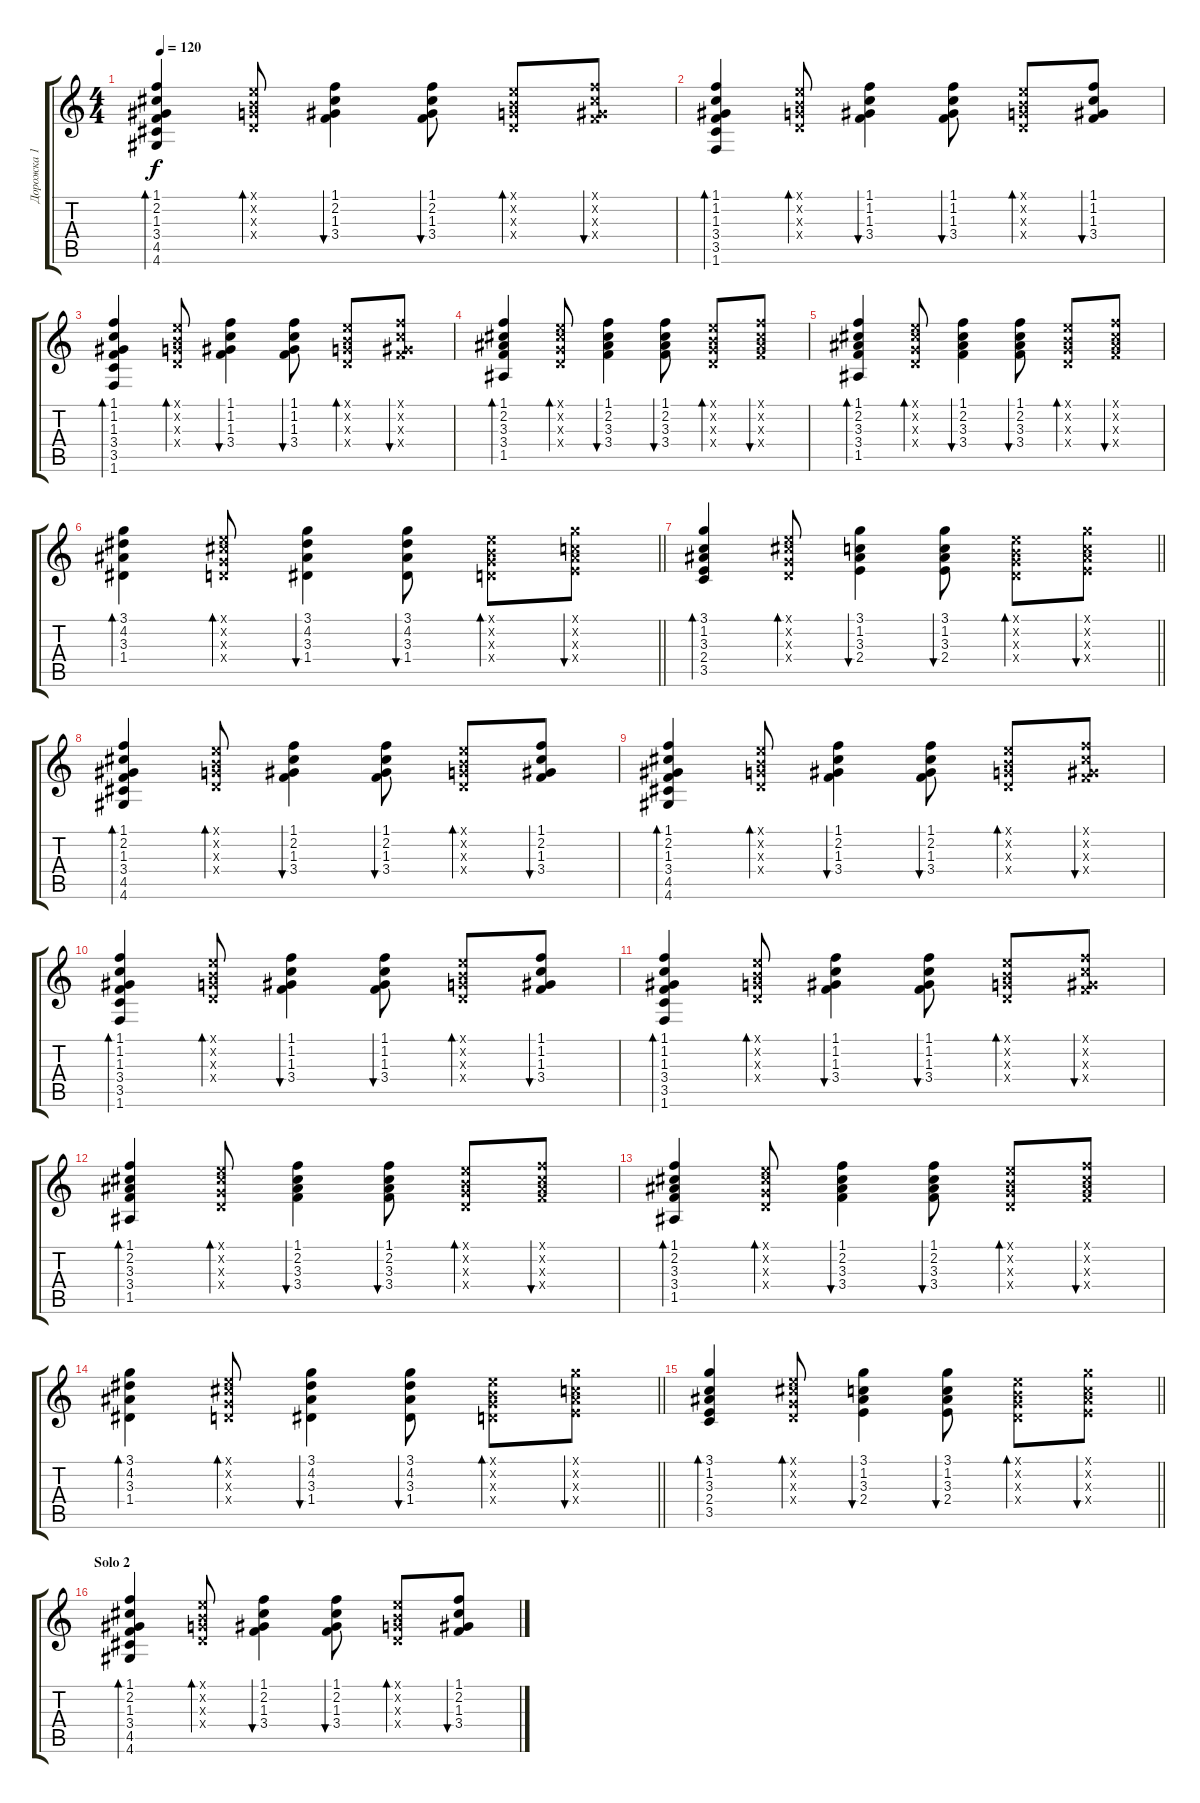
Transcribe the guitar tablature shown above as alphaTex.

\track ("Дорожка 1" "Дорожка 1") {instrument acousticguitarsteel}
\staff {score tabs}
\tuning (E4 B3 G3 D3 A2 E2) {hide}
\ts (4 4)
\tempo 120
\clef g2
\ks c
(1.1 2.2 1.3 3.4 4.5 4.6).4{bd 60 dy f} (0.1{x} 0.2{x} 0.3{x} 0.4{x}).8{bd 60} (1.1 2.2 1.3 3.4).4{bu 60} (1.1 2.2 1.3 3.4).8{bu 60} (0.1{x} 0.2{x} 0.3{x} 0.4{x}).8{bd 60} (1.1{x} 2.2{x} 1.3{x} 3.4{x}).8{bu 60} |
(1.1 1.2 1.3 3.4 3.5 1.6).4{bd 60} (0.1{x} 0.2{x} 0.3{x} 0.4{x}).8{bd 60} (1.1 1.2 1.3 3.4).4{bu 60} (1.1 1.2 1.3 3.4).8{bu 60} (0.1{x} 0.2{x} 0.3{x} 0.4{x}).8{bd 60} (1.1 1.2 1.3 3.4).8{bu 60} |
(1.1 1.2 1.3 3.4 3.5 1.6).4{bd 60} (0.1{x} 0.2{x} 0.3{x} 0.4{x}).8{bd 60} (1.1 1.2 1.3 3.4).4{bu 60} (1.1 1.2 1.3 3.4).8{bu 60} (0.1{x} 0.2{x} 0.3{x} 0.4{x}).8{bd 60} (1.1{x} 1.2{x} 1.3{x} 3.4{x}).8{bu 60} |
(1.1 2.2 3.3 3.4 1.5).4{bd 60} (0.1{x} 2.2{x} 0.3{x} 0.4{x}).8{bd 60} (1.1 2.2 3.3 3.4).4{bu 60} (1.1 2.2 3.3 3.4).8{bu 60} (0.1{x} 0.2{x} 0.3{x} 0.4{x}).8{bd 60} (1.1{x} 2.2{x} 3.3{x} 3.4{x}).8{bu 60} |
(1.1 2.2 3.3 3.4 1.5).4{bd 60} (0.1{x} 2.2{x} 0.3{x} 0.4{x}).8{bd 60} (1.1 2.2 3.3 3.4).4{bu 60} (1.1 2.2 3.3 3.4).8{bu 60} (0.1{x} 0.2{x} 0.3{x} 0.4{x}).8{bd 60} (1.1{x} 2.2{x} 3.3{x} 3.4{x}).8{bu 60} |
\barLineRight lightlight
(3.1 4.2 3.3 1.4).4{bd 60} (0.1{x} 2.2{x} 0.3{x} 0.4{x}).8{bd 60} (3.1 4.2 3.3 1.4).4{bu 60} (3.1 4.2 3.3 1.4).8{bu 60} (0.1{x} 0.2{x} 0.3{x} 0.4{x}).8{bd 60} (3.1{x} 1.2{x} 3.3{x} 2.4{x}).8{bu 60} |
\barLineRight lightlight
(3.1 1.2 3.3 2.4 3.5).4{bd 60} (0.1{x} 2.2{x} 0.3{x} 0.4{x}).8{bd 60} (3.1 1.2 3.3 2.4).4{bu 60} (3.1 1.2 3.3 2.4).8{bu 60} (0.1{x} 0.2{x} 0.3{x} 0.4{x}).8{bd 60} (3.1{x} 1.2{x} 3.3{x} 2.4{x}).8{bu 60} |
(1.1 2.2 1.3 3.4 4.5 4.6).4{bd 60} (0.1{x} 0.2{x} 0.3{x} 0.4{x}).8{bd 60} (1.1 2.2 1.3 3.4).4{bu 60} (1.1 2.2 1.3 3.4).8{bu 60} (0.1{x} 0.2{x} 0.3{x} 0.4{x}).8{bd 60} (1.1 2.2 1.3 3.4).8{bu 60} |
(1.1 2.2 1.3 3.4 4.5 4.6).4{bd 60} (0.1{x} 0.2{x} 0.3{x} 0.4{x}).8{bd 60} (1.1 2.2 1.3 3.4).4{bu 60} (1.1 2.2 1.3 3.4).8{bu 60} (0.1{x} 0.2{x} 0.3{x} 0.4{x}).8{bd 60} (1.1{x} 2.2{x} 1.3{x} 3.4{x}).8{bu 60} |
(1.1 1.2 1.3 3.4 3.5 1.6).4{bd 60} (0.1{x} 0.2{x} 0.3{x} 0.4{x}).8{bd 60} (1.1 1.2 1.3 3.4).4{bu 60} (1.1 1.2 1.3 3.4).8{bu 60} (0.1{x} 0.2{x} 0.3{x} 0.4{x}).8{bd 60} (1.1 1.2 1.3 3.4).8{bu 60} |
(1.1 1.2 1.3 3.4 3.5 1.6).4{bd 60} (0.1{x} 0.2{x} 0.3{x} 0.4{x}).8{bd 60} (1.1 1.2 1.3 3.4).4{bu 60} (1.1 1.2 1.3 3.4).8{bu 60} (0.1{x} 0.2{x} 0.3{x} 0.4{x}).8{bd 60} (1.1{x} 1.2{x} 1.3{x} 3.4{x}).8{bu 60} |
(1.1 2.2 3.3 3.4 1.5).4{bd 60} (0.1{x} 2.2{x} 0.3{x} 0.4{x}).8{bd 60} (1.1 2.2 3.3 3.4).4{bu 60} (1.1 2.2 3.3 3.4).8{bu 60} (0.1{x} 0.2{x} 0.3{x} 0.4{x}).8{bd 60} (1.1{x} 2.2{x} 3.3{x} 3.4{x}).8{bu 60} |
(1.1 2.2 3.3 3.4 1.5).4{bd 60} (0.1{x} 2.2{x} 0.3{x} 0.4{x}).8{bd 60} (1.1 2.2 3.3 3.4).4{bu 60} (1.1 2.2 3.3 3.4).8{bu 60} (0.1{x} 0.2{x} 0.3{x} 0.4{x}).8{bd 60} (1.1{x} 2.2{x} 3.3{x} 3.4{x}).8{bu 60} |
\barLineRight lightlight
(3.1 4.2 3.3 1.4).4{bd 60} (0.1{x} 2.2{x} 0.3{x} 0.4{x}).8{bd 60} (3.1 4.2 3.3 1.4).4{bu 60} (3.1 4.2 3.3 1.4).8{bu 60} (0.1{x} 0.2{x} 0.3{x} 0.4{x}).8{bd 60} (3.1{x} 1.2{x} 3.3{x} 2.4{x}).8{bu 60} |
\barLineRight lightlight
(3.1 1.2 3.3 2.4 3.5).4{bd 60} (0.1{x} 2.2{x} 0.3{x} 0.4{x}).8{bd 60} (3.1 1.2 3.3 2.4).4{bu 60} (3.1 1.2 3.3 2.4).8{bu 60} (0.1{x} 0.2{x} 0.3{x} 0.4{x}).8{bd 60} (3.1{x} 1.2{x} 3.3{x} 2.4{x}).8{bu 60} |
\section ("" "Solo 2")
(1.1 2.2 1.3 3.4 4.5 4.6).4{bd 60} (0.1{x} 0.2{x} 0.3{x} 0.4{x}).8{bd 60} (1.1 2.2 1.3 3.4).4{bu 60} (1.1 2.2 1.3 3.4).8{bu 60} (0.1{x} 0.2{x} 0.3{x} 0.4{x}).8{bd 60} (1.1 2.2 1.3 3.4).8{bu 60}
